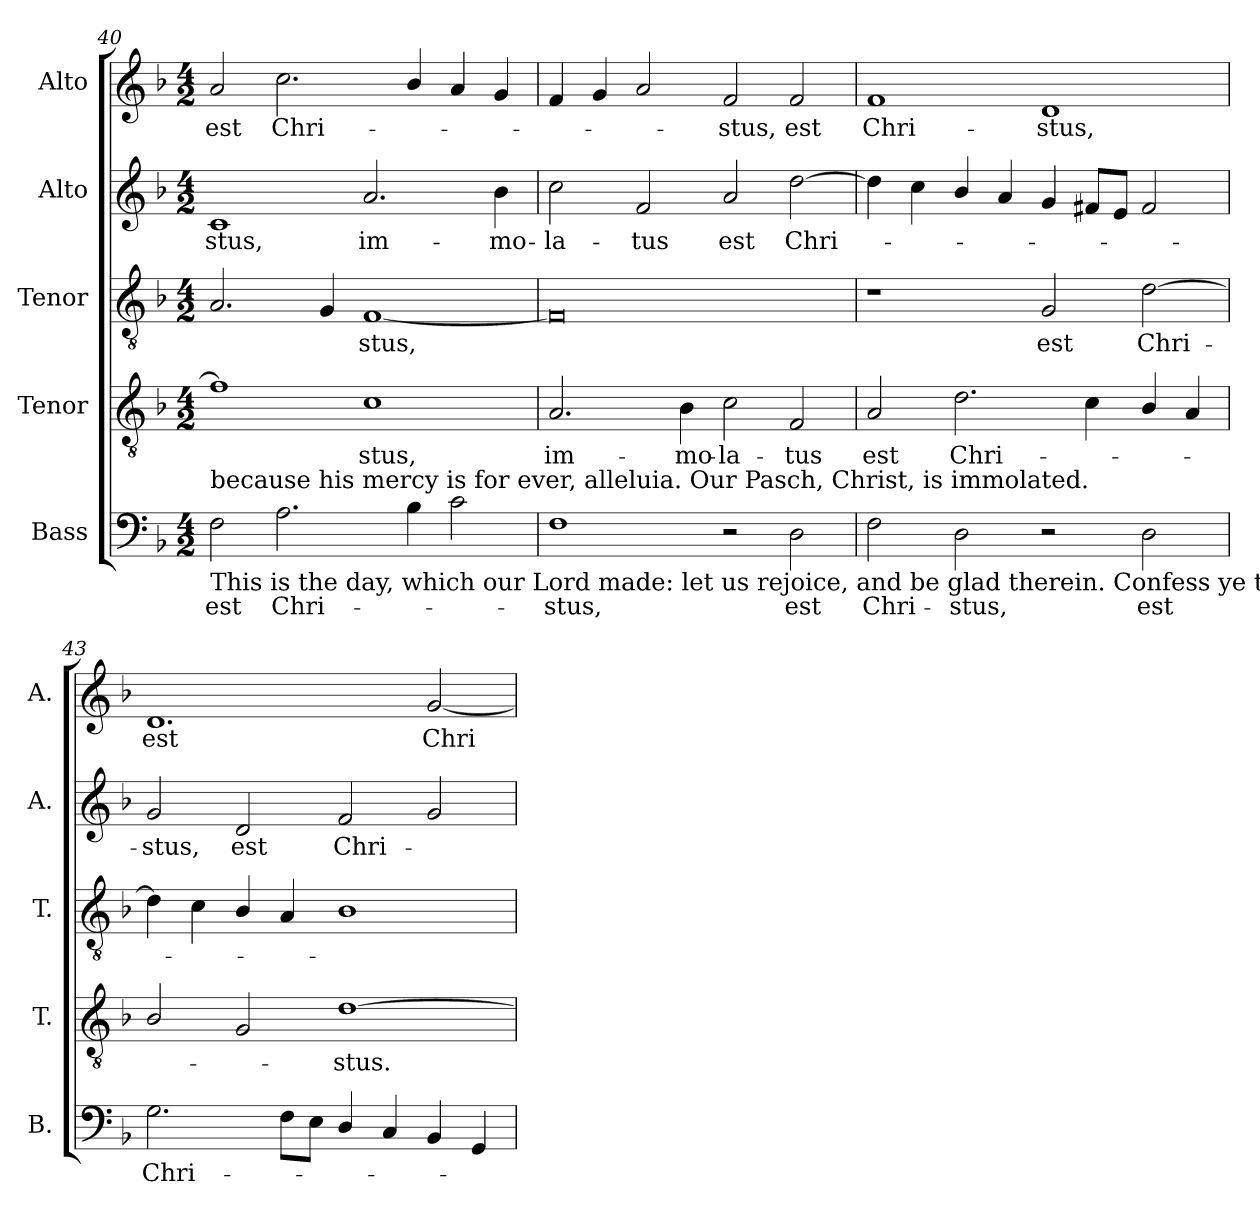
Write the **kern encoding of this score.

**kern	**text	**kern	**text	**kern	**text	**kern	**text	**kern	**text
*part5	*part5	*part4	*part4	*part3	*part3	*part2	*part2	*part1	*part1
*staff5	*staff5	*staff4	*staff4	*staff3	*staff3	*staff2	*staff2	*staff1	*staff1
*I"Bass	*	*I"Tenor	*	*I"Tenor	*	*I"Alto	*	*I"Alto	*
*I'B.	*	*I'T.	*	*I'T.	*	*I'A.	*	*I'A.	*
!!LO:LB:g=z
*clefF4	*	*clefGv2	*	*clefGv2	*	*clefG2	*	*clefG2	*
*	*	*ITrd7c12	*	*ITrd7c12	*	*	*	*	*
*k[b-]	*	*k[b-]	*	*k[b-]	*	*k[b-]	*	*k[b-]	*
*F:	*	*F:	*	*F:	*	*F:	*	*F:	*
*M4/2	*	*M4/2	*	*M4/2	*	*M4/2	*	*M4/2	*
=40	=40	=40	=40	=40	=40	=40	=40	=40	=40
!	!LO:LY:b:color=#000000	!	!	!	!	!	!	!	!
!	!	!	!	!	!	!	!LO:LY:b:color=#000000	!	!
!LO:TX:b:t=This is the day, which our Lord made&colon; let us rejoice, and be glad therein.  Confess ye to our Lord because he is good&colon;	!	!	!	!	!	!	!	!	!
!LO:TX:t=because his mercy is for ever, alleluia.  Our Pasch, Christ, is immolated.	!	!	!	!	!	!	!	!	!
!	!	!	!	!	!	!	!	!	!LO:LY:b:color=#000000
2Fi\	est	1Fi]	.	2.AAi/	.	1ci	-stus,	2ai/	est
!	!LO:LY:b:color=#000000	!	!	!	!	!	!	!	!
!	!	!	!	!	!	!	!	!	!LO:LY:b:color=#000000
2.Ai\	Chri-	.	.	.	.	.	.	2.cci\	Chri-
.	.	.	.	4GGi/	.	.	.	.	.
!	!	!	!LO:LY:b:color=#000000	!	!	!	!	!	!
!	!	!	!	!	!LO:LY:b:color=#000000	!	!	!	!
!	!	!	!	!	!	!	!LO:LY:b:color=#000000	!	!
.	.	1Ci	-stus,	[1FFi	-stus,	2.ai/	im-	.	.
4B-i\	.	.	.	.	.	.	.	4b-i/	.
2ci\	.	.	.	.	.	.	.	4ai/	.
!	!	!	!	!	!	!	!LO:LY:b:color=#000000	!	!
.	.	.	.	.	.	4b-i\	-mo-	4gi/	.
=41	=41	=41	=41	=41	=41	=41	=41	=41	=41
!	!LO:LY:b:color=#000000	!	!	!	!	!	!	!	!
!	!	!	!LO:LY:b:color=#000000	!	!	!	!	!	!
!	!	!	!	!	!	!	!LO:LY:b:color=#000000	!	!
1Fi	-stus,	2.AAi/	im-	0FFi]	.	2cci\	-la-	4fi/	.
.	.	.	.	.	.	.	.	4gi/	.
!	!	!	!	!	!	!	!LO:LY:b:color=#000000	!	!
.	.	.	.	.	.	2fi/	-tus	2ai/	.
!	!	!	!LO:LY:b:color=#000000	!	!	!	!	!	!
.	.	4BB-i\	-mo-	.	.	.	.	.	.
!	!	!	!LO:LY:b:color=#000000	!	!	!	!	!	!
!	!	!	!	!	!	!	!LO:LY:b:color=#000000	!	!
!	!	!	!	!	!	!	!	!	!LO:LY:b:color=#000000
2r	.	2Ci\	-la-	.	.	2ai/	est	2fi/	-stus,
!	!LO:LY:b:color=#000000	!	!	!	!	!	!	!	!
!	!	!	!LO:LY:b:color=#000000	!	!	!	!	!	!
!	!	!	!	!	!	!	!LO:LY:b:color=#000000	!	!
!	!	!	!	!	!	!	!	!	!LO:LY:b:color=#000000
2Di\	est	2FFi/	-tus	.	.	[2ddi\	Chri-	2fi/	est
=42	=42	=42	=42	=42	=42	=42	=42	=42	=42
!	!LO:LY:b:color=#000000	!	!	!	!	!	!	!	!
!	!	!	!LO:LY:b:color=#000000	!	!	!	!	!	!
!	!	!	!	!	!	!	!	!	!LO:LY:b:color=#000000
2Fi\	Chri-	2AAi/	est	1r	.	4ddi\]	.	1fi	Chri-
.	.	.	.	.	.	4cci\	.	.	.
!	!LO:LY:b:color=#000000	!	!	!	!	!	!	!	!
!	!	!	!LO:LY:b:color=#000000	!	!	!	!	!	!
2Di\	-stus,	2.Di\	Chri-	.	.	4b-i/	.	.	.
.	.	.	.	.	.	4ai/	.	.	.
!	!	!	!	!	!LO:LY:b:color=#000000	!	!	!	!
!	!	!	!	!	!	!	!	!	!LO:LY:b:color=#000000
2r	.	.	.	2GGi/	est	4gi/	.	1di	-stus,
.	.	4Ci\	.	.	.	8f#Xi/L	.	.	.
.	.	.	.	.	.	8ei/J	.	.	.
!	!LO:LY:b:color=#000000	!	!	!	!	!	!	!	!
!	!	!	!	!	!LO:LY:b:color=#000000	!	!	!	!
2Di\	est	4BB-i/	.	[2Di\	Chri-	2f#i/	.	.	.
.	.	4AAi/	.	.	.	.	.	.	.
=43	=43	=43	=43	=43	=43	=43	=43	=43	=43
!	!LO:LY:b:color=#000000	!	!	!	!	!	!	!	!
!	!	!	!	!	!	!	!LO:LY:b:color=#000000	!	!
!	!	!	!	!	!	!	!	!	!LO:LY:b:color=#000000
2.Gi\	Chri-	2BB-i/	.	4Di\]	.	2gi/	-stus,	1.di	est
.	.	.	.	4Ci\	.	.	.	.	.
!	!	!	!	!	!	!	!LO:LY:b:color=#000000	!	!
.	.	2GGi/	.	4BB-i/	.	2di/	est	.	.
8Fi\L	.	.	.	4AAi/	.	.	.	.	.
8Ei\J	.	.	.	.	.	.	.	.	.
!	!	!	!LO:LY:b:color=#000000	!	!	!	!	!	!
!	!	!	!	!	!	!	!LO:LY:b:color=#000000	!	!
4Di/	.	[1Di	-stus.	1BB-i	.	2fi/	Chri-	.	.
4Ci/	.	.	.	.	.	.	.	.	.
!	!	!	!	!	!	!	!	!	!LO:LY:b:color=#000000
4BB-i/	.	.	.	.	.	2gi/	.	[2gi/	Chri-
4GGi/	.	.	.	.	.	.	.	.	.
=	=	=	=	=	=	=	=	=	=
*-	*-	*-	*-	*-	*-	*-	*-	*-	*-
